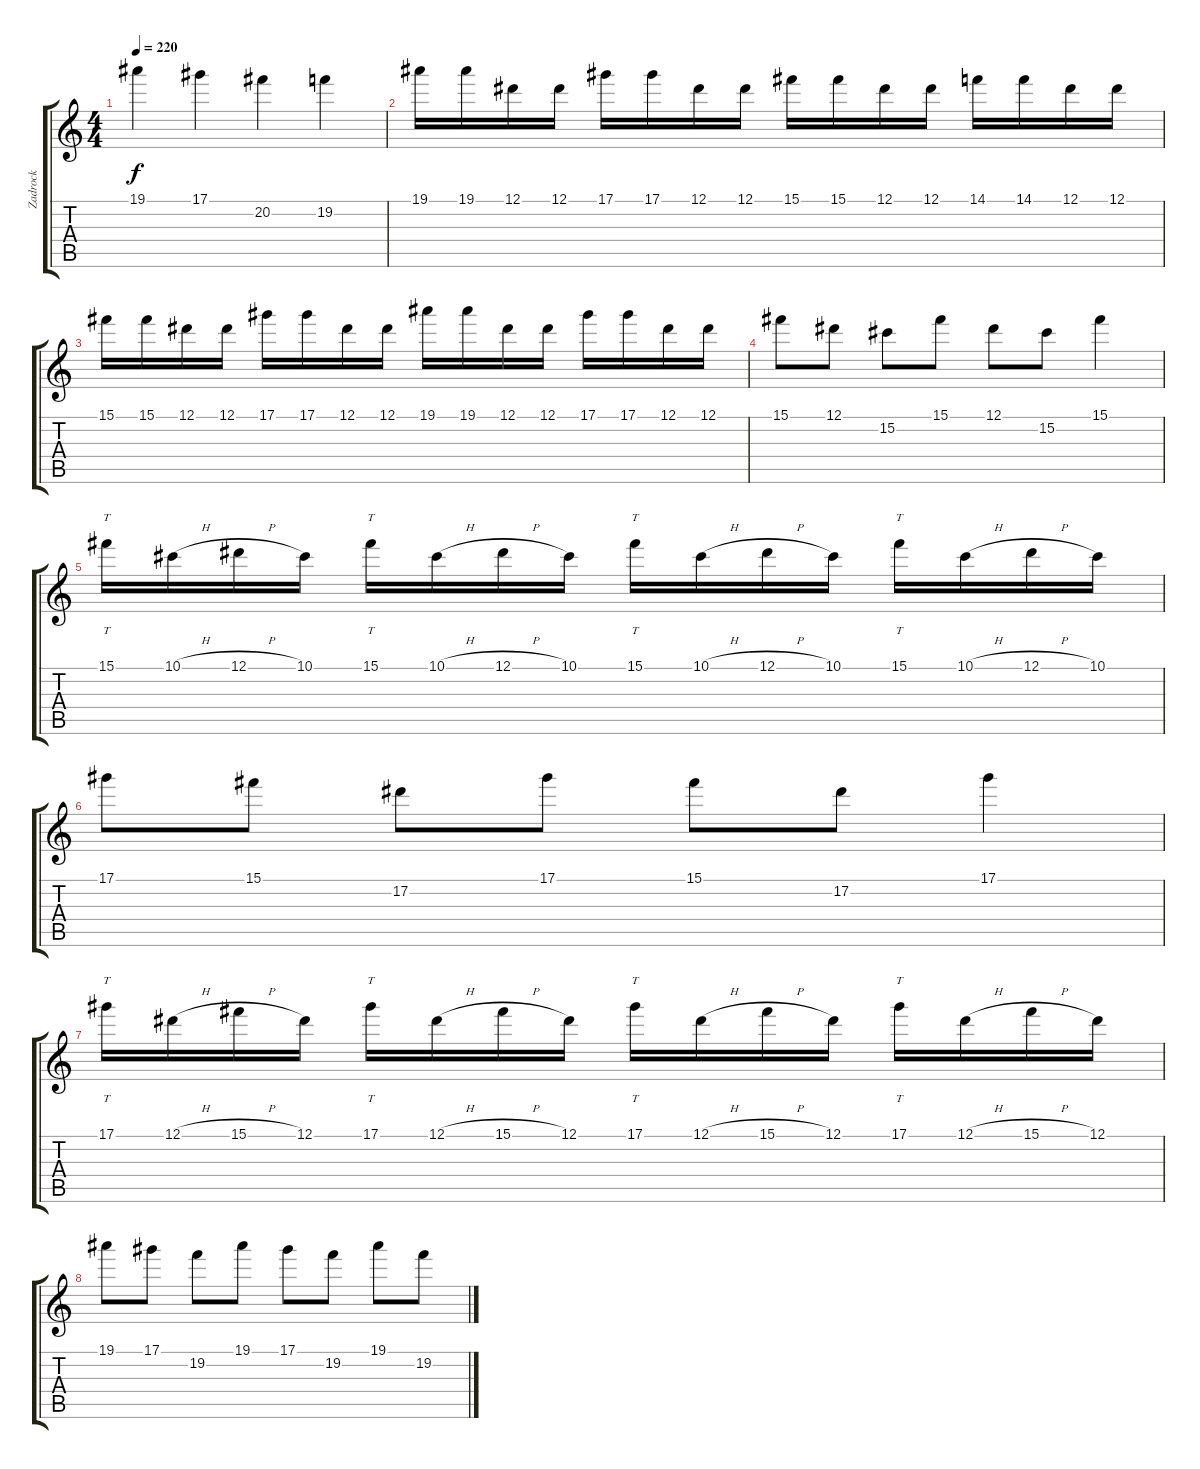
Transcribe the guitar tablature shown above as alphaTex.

\track ("Zadrock" "Zadrock") {instrument overdrivenguitar}
\staff {score tabs}
\tuning (Eb4 Bb3 Gb3 Db3 Ab2 Eb2) {hide}
\ts (4 4)
\tempo 220
\clef g2
\ks c
19.1.4{dy f} 17.1.4 20.2.4 19.2.4 |
19.1.16 19.1.16 12.1.16 12.1.16 17.1.16 17.1.16 12.1.16 12.1.16 15.1.16 15.1.16 12.1.16 12.1.16 14.1.16 14.1.16 12.1.16 12.1.16 |
15.1.16 15.1.16 12.1.16 12.1.16 17.1.16 17.1.16 12.1.16 12.1.16 19.1.16 19.1.16 12.1.16 12.1.16 17.1.16 17.1.16 12.1.16 12.1.16 |
15.1.8 12.1.8 15.2.8 15.1.8 12.1.8 15.2.8 15.1.4 |
15.1.16{tt} 10.1{h}.16 12.1{h}.16 10.1.16 15.1.16{tt} 10.1{h}.16 12.1{h}.16 10.1.16 15.1.16{tt} 10.1{h}.16 12.1{h}.16 10.1.16 15.1.16{tt} 10.1{h}.16 12.1{h}.16 10.1.16 |
17.1.8 15.1.8 17.2.8 17.1.8 15.1.8 17.2.8 17.1.4 |
17.1.16{tt} 12.1{h}.16 15.1{h}.16 12.1.16 17.1.16{tt} 12.1{h}.16 15.1{h}.16 12.1.16 17.1.16{tt} 12.1{h}.16 15.1{h}.16 12.1.16 17.1.16{tt} 12.1{h}.16 15.1{h}.16 12.1.16 |
19.1.8 17.1.8 19.2.8 19.1.8 17.1.8 19.2.8 19.1.8 19.2.8
